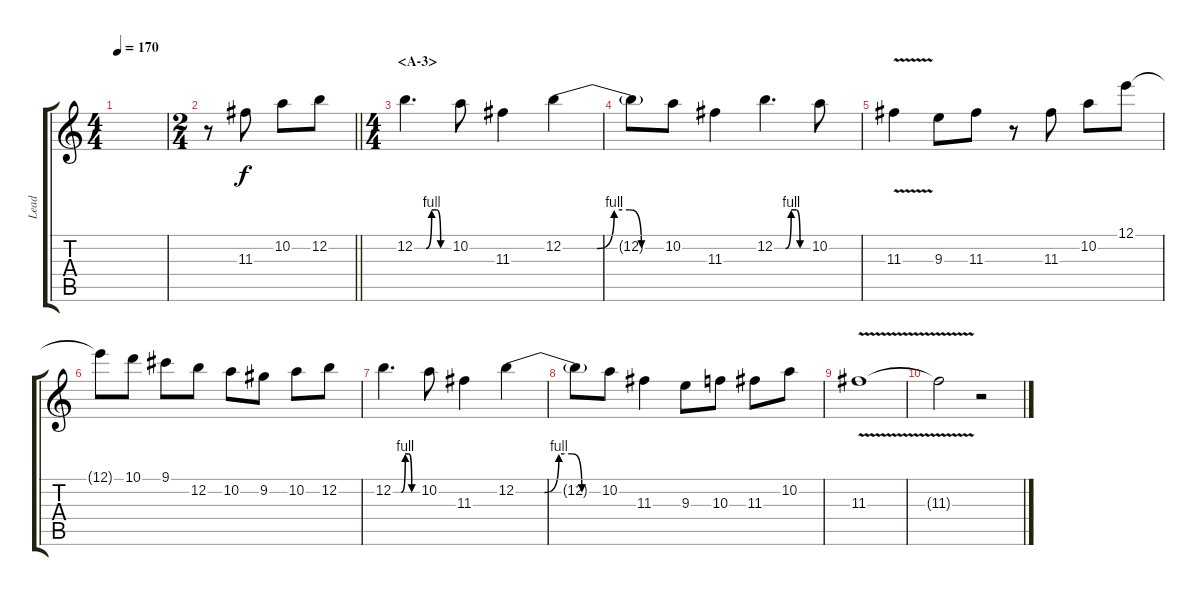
\track ("Lead" "Lead") {instrument overdrivenguitar}
\staff {score tabs}
\tuning (E4 B3 G3 D3 A2 E2) {hide}
\ts (4 4)
\tempo 170
\clef g2
\ks c
|
\ts (2 4)
\barLineRight lightlight
r.8 11.3.8 10.2.8 12.2.8 |
\ts (4 4)
\section ("" "<A-3>")
12.2{be (custom 0 0 10 0 20 0 30 4 39 4 46 0 60 0)}.4{d} 10.2.8 11.3.4 12.2{be (custom 0 0 10 0 20 0 30 4 39 4 46 0 60 0)}.4 |
12.2{t}.8 10.2.8 11.3.4 12.2{be (custom 0 0 10 0 20 0 30 4 39 4 46 0 60 0)}.4{d} 10.2.8 |
11.3{v}.4 9.3.8 11.3.8 r.8 11.3.8 10.2.8 12.1.8 |
12.1{t}.8 10.1.8 9.1.8 12.2.8 10.2.8 9.2.8 10.2.8 12.2.8 |
12.2{be (custom 0 0 10 0 20 0 30 4 39 4 46 0 60 0)}.4{d} 10.2.8 11.3.4 12.2{be (custom 0 0 10 0 20 0 30 4 39 4 46 0 60 0)}.4 |
12.2{t}.8 10.2.8 11.3.4 9.3.8 10.3.8 11.3.8 10.2.8 |
11.3{v}.1 |
11.3{t}.2 r.2
